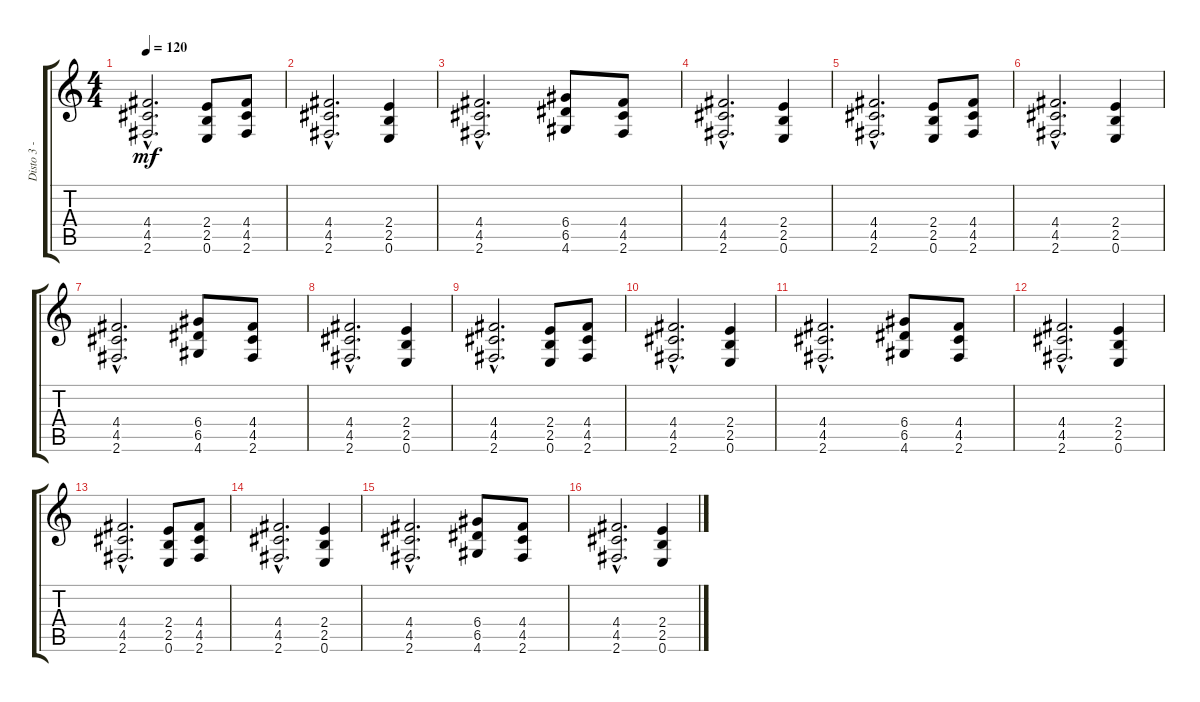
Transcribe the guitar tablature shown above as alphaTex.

\track ("Disto 3 - Background" "Disto 3 - ") {instrument overdrivenguitar}
\staff {score tabs}
\tuning (E4 B3 G3 D3 A2 E2) {hide}
\ts (4 4)
\tempo 120
\clef g2
\ks c
(4.4{hac} 4.5{hac} 2.6{hac}).2{d dy mf volume 10} (2.4 2.5 0.6).8 (4.4 4.5 2.6).8 |
(4.4{hac} 4.5{hac} 2.6{hac}).2{d} (2.4 2.5 0.6).4 |
(4.4{hac} 4.5{hac} 2.6{hac}).2{d} (6.4 6.5 4.6).8 (4.4 4.5 2.6).8 |
(4.4{hac} 4.5{hac} 2.6{hac}).2{d} (2.4 2.5 0.6).4 |
(4.4{hac} 4.5{hac} 2.6{hac}).2{d volume 8} (2.4 2.5 0.6).8 (4.4 4.5 2.6).8 |
(4.4{hac} 4.5{hac} 2.6{hac}).2{d} (2.4 2.5 0.6).4 |
(4.4{hac} 4.5{hac} 2.6{hac}).2{d} (6.4 6.5 4.6).8 (4.4 4.5 2.6).8 |
(4.4{hac} 4.5{hac} 2.6{hac}).2{d} (2.4 2.5 0.6).4 |
(4.4{hac} 4.5{hac} 2.6{hac}).2{d volume 6} (2.4 2.5 0.6).8 (4.4 4.5 2.6).8 |
(4.4{hac} 4.5{hac} 2.6{hac}).2{d} (2.4 2.5 0.6).4 |
(4.4{hac} 4.5{hac} 2.6{hac}).2{d} (6.4 6.5 4.6).8 (4.4 4.5 2.6).8 |
(4.4{hac} 4.5{hac} 2.6{hac}).2{d} (2.4 2.5 0.6).4 |
(4.4{hac} 4.5{hac} 2.6{hac}).2{d volume 4} (2.4 2.5 0.6).8 (4.4 4.5 2.6).8 |
(4.4{hac} 4.5{hac} 2.6{hac}).2{d} (2.4 2.5 0.6).4 |
(4.4{hac} 4.5{hac} 2.6{hac}).2{d} (6.4 6.5 4.6).8 (4.4 4.5 2.6).8 |
(4.4{hac} 4.5{hac} 2.6{hac}).2{d} (2.4 2.5 0.6).4
